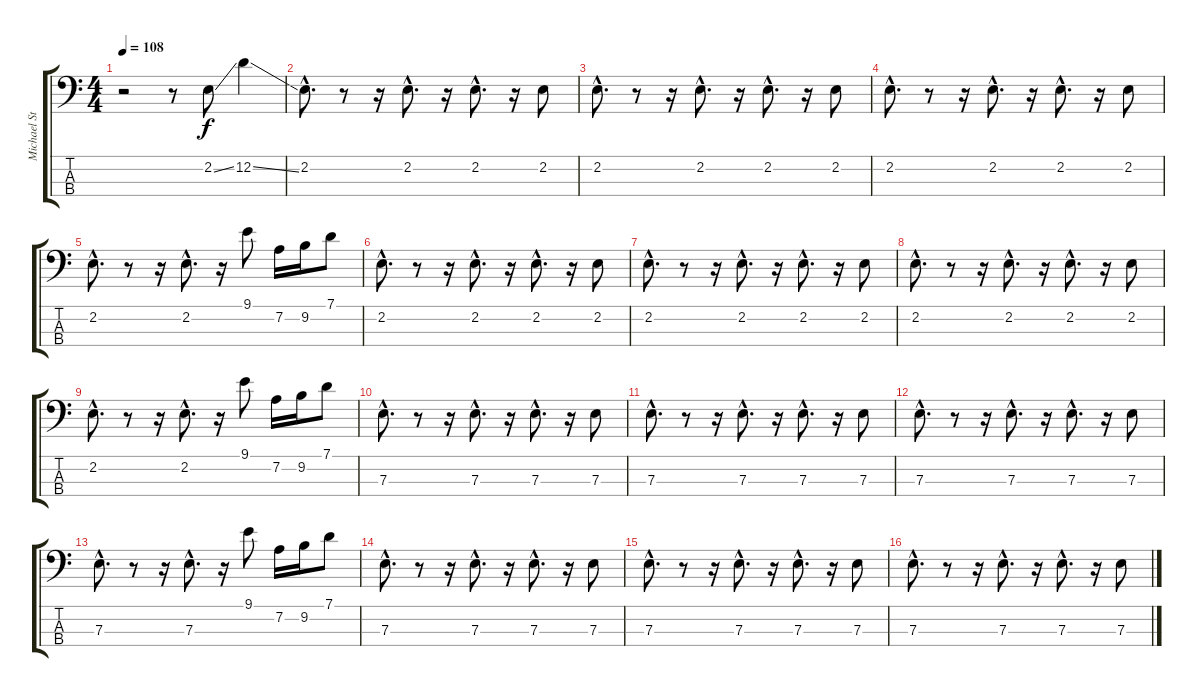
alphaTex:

\track ("Michael Starr- Bass" "Michael St") {instrument electricbassfinger}
\staff {score tabs}
\tuning (G2 D2 A1 E1) {hide}
\ts (4 4)
\tempo 108
\clef f4
\ks c
r.2{dy f instrument electricbassfinger} r.8 2.2{ss}.8 12.2{ss}.4 |
2.2{hac}.8{d} r.8 r.16 2.2{hac}.8{d} r.16 2.2{hac}.8{d} r.16 2.2.8 |
2.2{hac}.8{d} r.8 r.16 2.2{hac}.8{d} r.16 2.2{hac}.8{d} r.16 2.2.8 |
2.2{hac}.8{d} r.8 r.16 2.2{hac}.8{d} r.16 2.2{hac}.8{d} r.16 2.2.8 |
2.2{hac}.8{d} r.8 r.16 2.2{hac}.8{d} r.16 9.1.8 7.2.16 9.2.16 7.1.8 |
2.2{hac}.8{d} r.8 r.16 2.2{hac}.8{d} r.16 2.2{hac}.8{d} r.16 2.2.8 |
2.2{hac}.8{d} r.8 r.16 2.2{hac}.8{d} r.16 2.2{hac}.8{d} r.16 2.2.8 |
2.2{hac}.8{d} r.8 r.16 2.2{hac}.8{d} r.16 2.2{hac}.8{d} r.16 2.2.8 |
2.2{hac}.8{d} r.8 r.16 2.2{hac}.8{d} r.16 9.1.8 7.2.16 9.2.16 7.1.8 |
7.3{hac}.8{d} r.8 r.16 7.3{hac}.8{d} r.16 7.3{hac}.8{d} r.16 7.3.8 |
7.3{hac}.8{d} r.8 r.16 7.3{hac}.8{d} r.16 7.3{hac}.8{d} r.16 7.3.8 |
7.3{hac}.8{d} r.8 r.16 7.3{hac}.8{d} r.16 7.3{hac}.8{d} r.16 7.3.8 |
7.3{hac}.8{d} r.8 r.16 7.3{hac}.8{d} r.16 9.1.8 7.2.16 9.2.16 7.1.8 |
7.3{hac}.8{d} r.8 r.16 7.3{hac}.8{d} r.16 7.3{hac}.8{d} r.16 7.3.8 |
7.3{hac}.8{d} r.8 r.16 7.3{hac}.8{d} r.16 7.3{hac}.8{d} r.16 7.3.8 |
7.3{hac}.8{d} r.8 r.16 7.3{hac}.8{d} r.16 7.3{hac}.8{d} r.16 7.3.8
